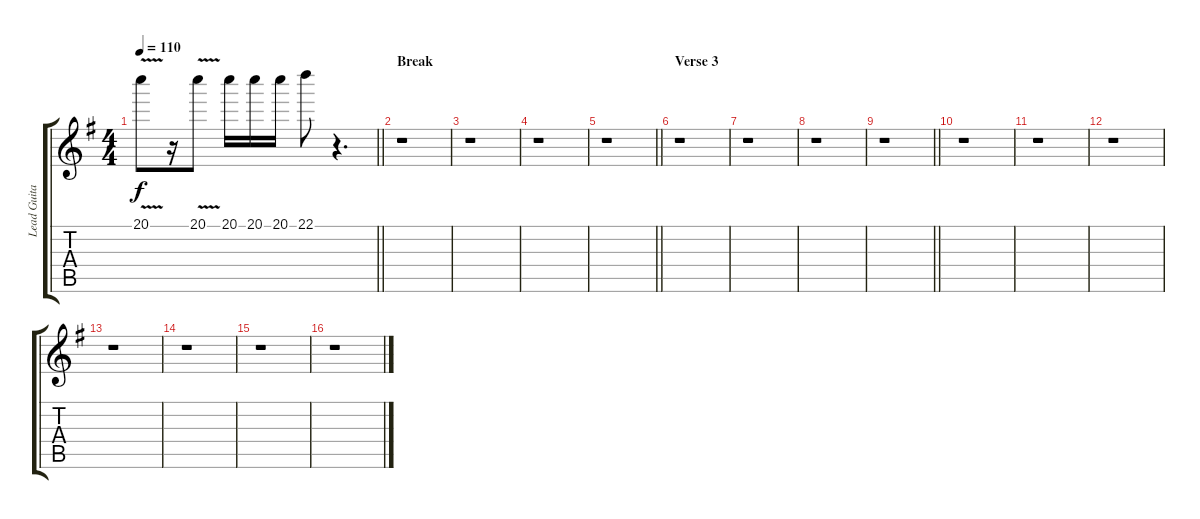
\track ("Lead Guitar" "Lead Guita") {instrument overdrivenguitar}
\staff {score tabs}
\tuning (E4 B3 G3 D3 A2 E2) {hide}
\ts (4 4)
\tempo 110
\clef g2
\barLineRight lightlight
\ks g
20.1{v}.8{dy f} r.16 20.1{v}.8 20.1.16 20.1.16 20.1.16 22.1.8 r.4{d} |
\section ("" "Break")
r.1{volume 13} |
r.1 |
r.1 |
\barLineRight lightlight
r.1 |
\section ("" "Verse 3")
r.1 |
r.1 |
r.1 |
\barLineRight lightlight
r.1 |
r.1 |
r.1 |
r.1 |
r.1 |
r.1 |
r.1 |
r.1
